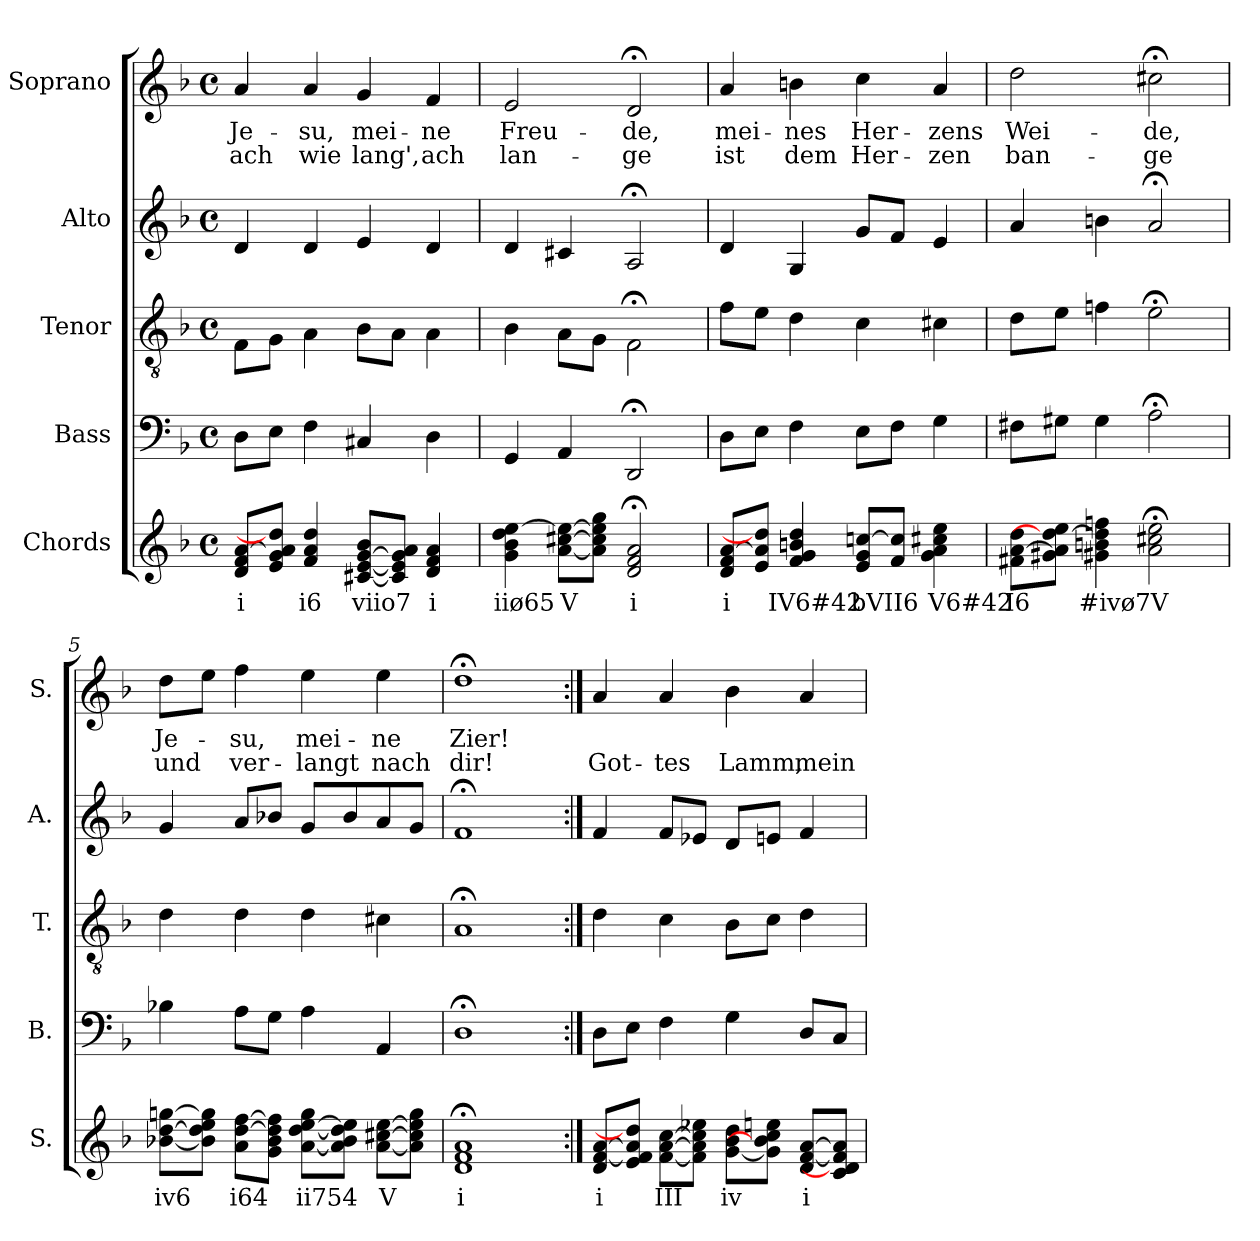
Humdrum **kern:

**kern	**text	**kern	**kern	**kern	**kern	**text	**text
*part5	*part5	*part4	*part3	*part2	*part1	*part1	*part1
*staff5	*staff5	*staff4	*staff3	*staff2	*staff1	*staff1	*staff1
*I"Chords	*	*I"Bass	*I"Tenor	*I"Alto	*I"Soprano	*	*
*I'S.	*	*I'B.	*I'T.	*I'A.	*I'S.	*	*
*clefG2	*	*clefF4	*clefGv2	*clefG2	*clefG2	*	*
*k[b-]	*	*k[b-]	*k[b-]	*k[b-]	*k[b-]	*	*
*d:	*	*F:	*F:	*F:	*d:	*	*
*M4/4	*	*M4/4	*M4/4	*M4/4	*M4/4	*	*
*met(c)	*	*met(c)	*met(c)	*met(c)	*met(c)	*	*
=1	=1	=1	=1	=1	=1	=1	=1
!	!	!	!	!	!	!LO:LY:b	!LO:LY:b
8d/ 8f [8aL	i	8D\L	8F\L	4d/	4a/	Je-	ach
8e/ 8g 8a] 8dd]J	.	8E\J	8G\J	.	.	.	.
!	!	!	!	!	!	!LO:LY:b	!LO:LY:b
4f 4a 4dd	i6	4F\	4A\	4d/	4a/	-su,	wie
!	!	!	!	!	!	!LO:LY:b	!LO:LY:b
[8c#X/ [8e [8g 8b-L	viio7	4C#X/	8B-\L	4e/	4g/	mei-	lang',
8c#/] 8e] 8g] 8aJ	.	.	8A\J	.	.	.	.
!	!	!	!	!	!	!LO:LY:b	!LO:LY:b
4d 4f 4a	i	4D\	4A\	4d/	4f/	-ne	ach
=2	=2	=2	=2	=2	=2	=2	=2
!	!	!	!	!	!	!LO:LY:b	!LO:LY:b
4g 4b- 4dd [4ee	iiø65	4GG/	4B-\	4d/	2e/	Freu-	lan-
[8a\ [8cc#X 8ee_L	V	4AA/	8A\L	4c#X/	.	.	.
8a\] 8cc#] 8ee] 8ggJ	.	.	8G\J	.	.	.	.
!	!	!	!	!	!	!LO:LY:b	!LO:LY:b
2d;< 2f;< 2a;<	i	2DD;</	2F;<\	2A;</	2d;</	-de,	-ge
=3	=3	=3	=3	=3	=3	=3	=3
!	!	!	!	!	!	!LO:LY:b	!LO:LY:b
8d/ 8f [8aL	i	8D\L	8f\L	4d/	4a/	mei-	ist
8e/ 8a] 8dd]J	.	8E\J	8e\J	.	.	.	.
!	!	!	!	!	!	!LO:LY:b	!LO:LY:b
4f 4g 4bn 4dd	IV6#42	4F\	4d\	4G/	4bn\	-nes	dem
!	!	!	!	!	!	!LO:LY:b	!LO:LY:b
8e/ 8g [8ccnL	bVII6	8E\L	4c\	8g/L	4cc\	Her-	Her-
8f/ 8cc]J	.	8F\J	.	8f/J	.	.	.
!	!	!	!	!	!	!LO:LY:b	!LO:LY:b
4g 4a 4cc#X 4ee	V6#42	4G\	4c#X\	4e/	4a/	-zens	-zen
=4	=4	=4	=4	=4	=4	=4	=4
!	!	!	!	!	!	!LO:LY:b	!LO:LY:b
8f#X\ [8a 8ddL	I6	8F#X\L	8d\L	4a/	2dd\	Wei-	ban-
8g#X\ 8a] 8dd_ 8eeJ	.	8G#X\J	8e\J	.	.	.	.
4g#X 4bn 4dd] 4ffn	#ivø7	4G#\	4fn\	4bn\	.	.	.
!	!	!	!	!	!	!LO:LY:b	!LO:LY:b
2a;< 2cc#X;< 2ee;<	V	2A;<\	2e;<\	2a;</	2cc#X;<\	-de,	-ge
!!LO:LB:g=z
=5	=5	=5	=5	=5	=5	=5	=5
!	!	!	!	!	!	!LO:LY:b	!LO:LY:b
[8b-X\ [8dd [8ggnL	iv6	4B-X\	4d\	4g/	8dd\L	Je-	und
8b-\] 8dd] 8ee 8gg]J	.	.	.	.	8ee\J	.	.
!	!	!	!	!	!	!LO:LY:b	!LO:LY:b
8a\ [8dd [8ffL	i64	8A\L	4d\	8a/L	4ff\	-su,	ver-
8g\ 8b- 8dd] 8ff]J	.	8G\J	.	8b-X/J	.	.	.
!	!	!	!	!	!	!LO:LY:b	!LO:LY:b
[8a\ [8dd [8ee 8ggL	ii754	4A\	4d\	8g/L	4ee\	mei-	-langt
8a\] 8b- 8dd] 8ee]J	.	.	.	8b-/	.	.	.
!	!	!	!	!	!	!LO:LY:b	!LO:LY:b
[8a\ [8cc#X [8eeL	V	4AA/	4c#X\	8a/	4ee\	-ne	nach
8a\] 8cc#] 8ee] 8ggJ	.	.	.	8g/J	.	.	.
=6	=6	=6	=6	=6	=6	=6	=6
!	!	!	!	!	!	!LO:LY:b	!LO:LY:b
1d;< 1f;< 1a;<	i	1D;<	1A;<	1f;<	1dd;<	Zier!	dir!
=7:|!	=7:|!	=7:|!	=7:|!	=7:|!	=7:|!	=7:|!	=7:|!
!	!	!	!	!	!	!	!LO:LY:b
8d/ [8f [8aL	i	8D\L	4d\	4f/	4a/	.	Got-
8e/ 8f] 8a] 8dd]J	.	8E\J	.	.	.	.	.
!	!	!	!	!	!	!	!LO:LY:b
[8f\ [8a [8ccL	III	4F\	4c\	8f/L	4a/	.	-tes
8f\] 8a] 8cc] 8ee-XJ	.	.	.	8e-X/J	.	.	.
!	!	!	!	!	!	!	!LO:LY:b
[8g\ 8b- 8ddL	iv	4G\	8B-\L	8d/L	4b-\	.	Lamm,
8g\] 8b-] 8cc 8eenJ	.	.	8c\J	8en/J	.	.	.
!	!	!	!	!	!	!	!LO:LY:b
8d/ [8f [8aL	i	8D/L	4d\	4f/	4a/	.	mein
8c/ 8d] 8f] 8a]J	.	8C/J	.	.	.	.	.
=	=	=	=	=	=	=	=
*-	*-	*-	*-	*-	*-	*-	*-
